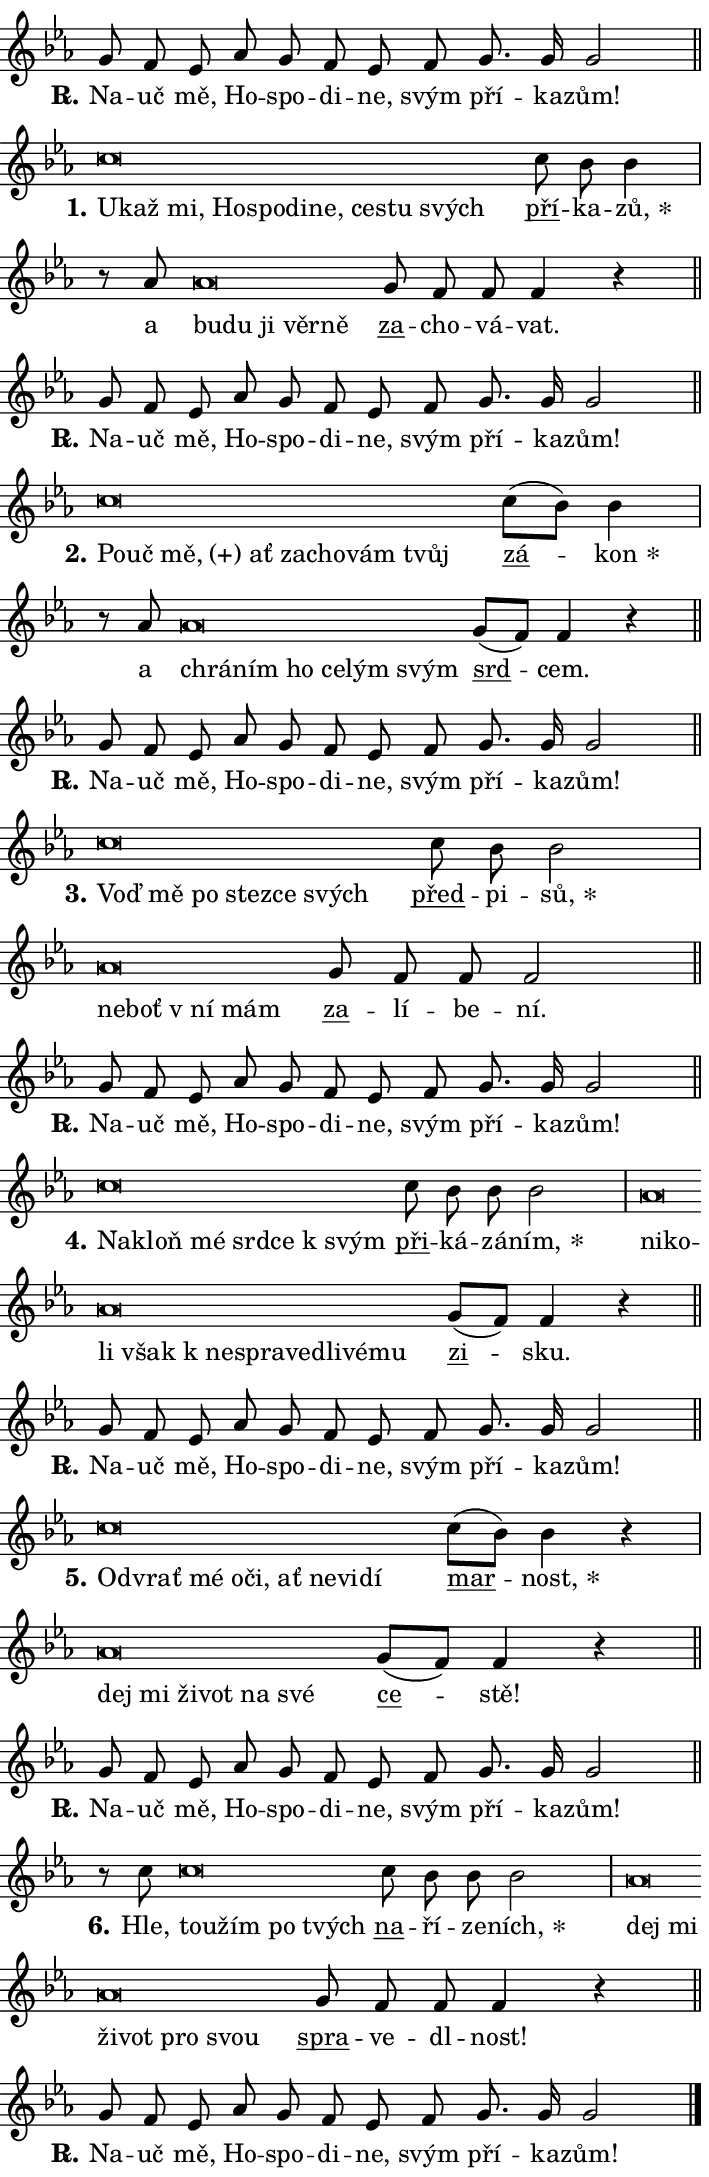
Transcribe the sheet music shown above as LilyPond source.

\version "2.24.0"
\header { tagline = "" }
\paper {
  indent = 0\cm
  top-margin = 0\cm
  right-margin = 0.13\cm % to fit lyric hyphens
  bottom-margin = 0\cm
  left-margin = 0\cm
  paper-width = 12\cm
  page-breaking = #ly:one-page-breaking
  system-system-spacing.basic-distance = #11
  score-system-spacing.basic-distance = #11
  ragged-last = ##f
}


%% Author: Thomas Morley
%% https://lists.gnu.org/archive/html/lilypond-user/2020-05/msg00002.html
#(define (line-position grob)
"Returns position of @var[grob} in current system:
   @code{'start}, if at first time-step
   @code{'end}, if at last time-step
   @code{'middle} otherwise
"
  (let* ((col (ly:item-get-column grob))
         (ln (ly:grob-object col 'left-neighbor))
         (rn (ly:grob-object col 'right-neighbor))
         (col-to-check-left (if (ly:grob? ln) ln col))
         (col-to-check-right (if (ly:grob? rn) rn col))
         (break-dir-left
           (and
             (ly:grob-property col-to-check-left 'non-musical #f)
             (ly:item-break-dir col-to-check-left)))
         (break-dir-right
           (and
             (ly:grob-property col-to-check-right 'non-musical #f)
             (ly:item-break-dir col-to-check-right))))
        (cond ((eqv? 1 break-dir-left) 'start)
              ((eqv? -1 break-dir-right) 'end)
              (else 'middle))))

#(define (tranparent-at-line-position vctor)
  (lambda (grob)
  "Relying on @code{line-position} select the relevant enry from @var{vctor}.
Used to determine transparency,"
    (case (line-position grob)
      ((end) (not (vector-ref vctor 0)))
      ((middle) (not (vector-ref vctor 1)))
      ((start) (not (vector-ref vctor 2))))))

noteHeadBreakVisibility =
#(define-music-function (break-visibility)(vector?)
"Makes @code{NoteHead}s transparent relying on @var{break-visibility}"
#{
  \override NoteHead.transparent =
    #(tranparent-at-line-position break-visibility)
#})

#(define delete-ledgers-for-transparent-note-heads
  (lambda (grob)
    "Reads whether a @code{NoteHead} is transparent.
If so this @code{NoteHead} is removed from @code{'note-heads} from
@var{grob}, which is supposed to be @code{LedgerLineSpanner}.
As a result ledgers are not printed for this @code{NoteHead}"
    (let* ((nhds-array (ly:grob-object grob 'note-heads))
           (nhds-list
             (if (ly:grob-array? nhds-array)
                 (ly:grob-array->list nhds-array)
                 '()))
           ;; Relies on the transparent-property being done before
           ;; Staff.LedgerLineSpanner.after-line-breaking is executed.
           ;; This is fragile ...
           (to-keep
             (remove
               (lambda (nhd)
                 (ly:grob-property nhd 'transparent #f))
               nhds-list)))
      ;; TODO find a better method to iterate over grob-arrays, similiar
      ;; to filter/remove etc for lists
      ;; For now rebuilt from scratch
      (set! (ly:grob-object grob 'note-heads)  '())
      (for-each
        (lambda (nhd)
          (ly:pointer-group-interface::add-grob grob 'note-heads nhd))
        to-keep))))

squashNotes = {
  \override NoteHead.X-extent = #'(-0.2 . 0.2)
  \override NoteHead.Y-extent = #'(-0.75 . 0)
  \override NoteHead.stencil =
    #(lambda (grob)
       (let ((pos (ly:grob-property grob 'staff-position)))
         (begin
           (if (< pos -7) (display "ERROR: Lower brevis then expected\n") (display ""))
           (if (<= pos -6) ly:text-interface::print ly:note-head::print))))
}
unSquashNotes = {
  \revert NoteHead.X-extent
  \revert NoteHead.Y-extent
  \revert NoteHead.stencil
}

hideNotes = \noteHeadBreakVisibility #begin-of-line-visible
unHideNotes = \noteHeadBreakVisibility #all-visible

% work-around for resetting accidentals
% https://lilypond.org/doc/v2.23/Documentation/notation/displaying-rhythms#unmetered-music
cadenzaMeasure = {
  \cadenzaOff
  \partial 1024 s1024
  \cadenzaOn
}

#(define-markup-command (accent layout props text) (markup?)
  "Underline accented syllable"
  (interpret-markup layout props
    #{\markup \override #'(offset . 4.3) \underline { #text }#}))

responsum = \markup \concat {
  "R" \hspace #-1.05 \path #0.1 #'((moveto 0 0.07) (lineto 0.9 0.8)) \hspace #0.05 "."
}

spaceSize = #0.6828661417322834 % exact space size for TeX Gyre Schola

\layout {
  \context {
    \Staff
    \remove "Time_signature_engraver"
    \override LedgerLineSpanner.after-line-breaking = #delete-ledgers-for-transparent-note-heads
  }
  \context {
    \Lyrics {
      \override LyricSpace.minimum-distance = \spaceSize
      \override LyricText.font-name = #"TeX Gyre Schola"
      \override LyricText.font-size = 1
      \override StanzaNumber.font-name = #"TeX Gyre Schola Bold"
      \override StanzaNumber.font-size = 1
    }
  }
  \context {
    \Score 
    \override NoteHead.text =
      #(lambda (grob) 
        (let ((pos (ly:grob-property grob 'staff-position)))
          #{\markup {
            \combine
              \halign #-0.55 \raise #(if (= pos -6) 0 0.5) \override #'(thickness . 2) \draw-line #'(3.2 . 0)
              \musicglyph "noteheads.sM1"
          }#}))
  }
}

% magnetic-lyrics.ily
%
%   written by
%     Jean Abou Samra <jean@abou-samra.fr>
%     Werner Lemberg <wl@gnu.org>
%
%   adapted by
%     Jiri Hon <jiri.hon@gmail.com>
%
% Version 2022-Apr-15

% https://www.mail-archive.com/lilypond-user@gnu.org/msg149350.html

#(define (Left_hyphen_pointer_engraver context)
   "Collect syllable-hyphen-syllable occurrences in lyrics and store
them in properties.  This engraver only looks to the left.  For
example, if the lyrics input is @code{foo -- bar}, it does the
following.

@itemize @bullet
@item
Set the @code{text} property of the @code{LyricHyphen} grob between
@q{foo} and @q{bar} to @code{foo}.

@item
Set the @code{left-hyphen} property of the @code{LyricText} grob with
text @q{foo} to the @code{LyricHyphen} grob between @q{foo} and
@q{bar}.
@end itemize

Use this auxiliary engraver in combination with the
@code{lyric-@/text::@/apply-@/magnetic-@/offset!} hook."
   (let ((hyphen #f)
         (text #f))
     (make-engraver
      (acknowledgers
       ((lyric-syllable-interface engraver grob source-engraver)
        (set! text grob)))
      (end-acknowledgers
       ((lyric-hyphen-interface engraver grob source-engraver)
        ;(when (not (grob::has-interface grob 'lyric-space-interface))
          (set! hyphen grob)));)
      ((stop-translation-timestep engraver)
       (when (and text hyphen)
         (ly:grob-set-object! text 'left-hyphen hyphen))
       (set! text #f)
       (set! hyphen #f)))))

#(define (lyric-text::apply-magnetic-offset! grob)
   "If the space between two syllables is less than the value in
property @code{LyricText@/.details@/.squash-threshold}, move the right
syllable to the left so that it gets concatenated with the left
syllable.

Use this function as a hook for
@code{LyricText@/.after-@/line-@/breaking} if the
@code{Left_@/hyphen_@/pointer_@/engraver} is active."
   (let ((hyphen (ly:grob-object grob 'left-hyphen #f)))
     (when hyphen
       (let ((left-text (ly:spanner-bound hyphen LEFT)))
         (when (grob::has-interface left-text 'lyric-syllable-interface)
           (let* ((common (ly:grob-common-refpoint grob left-text X))
                  (this-x-ext (ly:grob-extent grob common X))
                  (left-x-ext
                   (begin
                     ;; Trigger magnetism for left-text.
                     (ly:grob-property left-text 'after-line-breaking)
                     (ly:grob-extent left-text common X)))
                  ;; `delta` is the gap width between two syllables.
                  (delta (- (interval-start this-x-ext)
                            (interval-end left-x-ext)))
                  (details (ly:grob-property grob 'details))
                  (threshold (assoc-get 'squash-threshold details 0.2)))
             (when (< delta threshold)
               (let* (;; We have to manipulate the input text so that
                      ;; ligatures crossing syllable boundaries are not
                      ;; disabled.  For languages based on the Latin
                      ;; script this is essentially a beautification.
                      ;; However, for non-Western scripts it can be a
                      ;; necessity.
                      (lt (ly:grob-property left-text 'text))
                      (rt (ly:grob-property grob 'text))
                      (is-space (grob::has-interface hyphen 'lyric-space-interface))
                      (space (if is-space " " ""))
                      (extra-delta (if is-space spaceSize 0))
                      ;; Append new syllable.
                      (ltrt-space (if (and (string? lt) (string? rt))
                                (string-append lt space rt)
                                (make-concat-markup (list lt space rt))))
                      ;; Right-align `ltrt` to the right side.
                      (ltrt-space-markup (grob-interpret-markup
                               grob
                               (make-translate-markup
                                (cons (interval-length this-x-ext) 0)
                                (make-right-align-markup ltrt-space)))))
                 (begin
                   ;; Don't print `left-text`.
                   (ly:grob-set-property! left-text 'stencil #f)
                   ;; Set text and stencil (which holds all collected
                   ;; syllables so far) and shift it to the left.
                   (ly:grob-set-property! grob 'text ltrt-space)
                   (ly:grob-set-property! grob 'stencil ltrt-space-markup)
                   (ly:grob-translate-axis! grob (- (- delta extra-delta)) X))))))))))


#(define (lyric-hyphen::displace-bounds-first grob)
   ;; Make very sure this callback isn't triggered too early.
   (let ((left (ly:spanner-bound grob LEFT))
         (right (ly:spanner-bound grob RIGHT)))
     (ly:grob-property left 'after-line-breaking)
     (ly:grob-property right 'after-line-breaking)
     (ly:lyric-hyphen::print grob)))

squashThreshold = #0.4

\layout {
  \context {
    \Lyrics
    \consists #Left_hyphen_pointer_engraver
    \override LyricText.after-line-breaking =
      #lyric-text::apply-magnetic-offset!
    \override LyricHyphen.stencil = #lyric-hyphen::displace-bounds-first
    \override LyricText.details.squash-threshold = \squashThreshold
    \override LyricHyphen.minimum-distance = 0
    \override LyricHyphen.minimum-length = \squashThreshold
  }
}

squashText = \override LyricText.details.squash-threshold = 9999
unSquashText = \override LyricText.details.squash-threshold = \squashThreshold

leftText = \override LyricText.self-alignment-X = #LEFT
unLeftText = \revert LyricText.self-alignment-X

starOffset = #(lambda (grob) 
                (let ((x_offset (ly:self-alignment-interface::aligned-on-x-parent grob)))
                  (if (= x_offset 0) 0 (+ x_offset 1.2))))

star = #(define-music-function (syllable)(string?)
"Append star separator at the end of a syllable"
#{
  \once \override LyricText.X-offset = #starOffset
  \lyricmode { \markup {
    #syllable
    \override #'((font-name . "TeX Gyre Schola Bold")) \hspace #0.2 \lower #0.65 \larger "*"
  } }
#})

starAccent = #(define-music-function (syllable)(string?)
"Append star separator at the end of a syllable and make accent"
#{
  \once \override LyricText.X-offset = #starOffset
  \lyricmode { \markup {
    \accent #syllable
    \override #'((font-name . "TeX Gyre Schola Bold")) \hspace #0.2 \lower #0.65 \larger "*"
  } }
#})

breath = #(define-music-function (syllable)(string?)
"Append breathing indicator at the end of a syllable"
#{
  \lyricmode { \markup { #syllable "+" } }
#})

optionalBreath = #(define-music-function (syllable)(string?)
"Append optional breathing indicator at the end of a syllable"
#{
  \lyricmode { \markup { #syllable "(+)" } }
#})


\score {
    <<
        \new Voice = "melody" { \cadenzaOn \key es \major \relative { g'8 f es as g \bar "" f es f \bar "" g8. g16 g2 \cadenzaMeasure \bar "||" \break } }
        \new Lyrics \lyricsto "melody" { \lyricmode { \set stanza = \responsum
Na -- uč mě, Ho -- spo -- di -- ne, svým pří -- ka -- zům! } }
    >>
    \layout {}
}

\score {
    <<
        \new Voice = "melody" { \cadenzaOn \key es \major \relative { \squashNotes c''\breve*1/16 \hideNotes \breve*1/16 \bar "" \breve*1/16 \bar "" \breve*1/16 \bar "" \breve*1/16 \bar "" \breve*1/16 \bar "" \breve*1/16 \bar "" \breve*1/16 \bar "" \breve*1/16 \breve*1/16 \bar "" \unHideNotes \unSquashNotes \bar "" c8 bes bes4 \cadenzaMeasure \bar "|" r8 as8 \squashNotes as\breve*1/16 \hideNotes \breve*1/16 \bar "" \breve*1/16 \bar "" \breve*1/16 \breve*1/16 \bar "" \unHideNotes \unSquashNotes \bar "" g8 f f f4 r \cadenzaMeasure \bar "||" \break } }
        \new Lyrics \lyricsto "melody" { \lyricmode { \set stanza = "1."
\leftText U -- \squashText kaž mi, Ho -- spo -- di -- ne, ce -- stu svých \unLeftText \unSquashText \markup \accent pří -- ka -- \star zů, a \leftText bu -- \squashText du ji věr -- ně \unLeftText \unSquashText \markup \accent za -- cho -- vá -- vat. } }
    >>
    \layout {}
}

\score {
    <<
        \new Voice = "melody" { \cadenzaOn \key es \major \relative { g'8 f es as g \bar "" f es f \bar "" g8. g16 g2 \cadenzaMeasure \bar "||" \break } }
        \new Lyrics \lyricsto "melody" { \lyricmode { \set stanza = \responsum
Na -- uč mě, Ho -- spo -- di -- ne, svým pří -- ka -- zům! } }
    >>
    \layout {}
}

\score {
    <<
        \new Voice = "melody" { \cadenzaOn \key es \major \relative { \squashNotes c''\breve*1/16 \hideNotes \breve*1/16 \bar "" \breve*1/16 \bar "" \breve*1/16 \bar "" \breve*1/16 \bar "" \breve*1/16 \bar "" \breve*1/16 \breve*1/16 \bar "" \unHideNotes \unSquashNotes \bar "" c8[( bes)] bes4 \cadenzaMeasure \bar "|" r8 as8 \squashNotes as\breve*1/16 \hideNotes \breve*1/16 \bar "" \breve*1/16 \bar "" \breve*1/16 \bar "" \breve*1/16 \breve*1/16 \bar "" \unHideNotes \unSquashNotes \bar "" g8[( f)] f4 r \cadenzaMeasure \bar "||" \break } }
        \new Lyrics \lyricsto "melody" { \lyricmode { \set stanza = "2."
\leftText Po -- \squashText uč \optionalBreath mě, ať za -- cho -- vám tvůj \unLeftText \unSquashText \markup \accent zá -- \star kon a \leftText chrá -- \squashText ním ho ce -- lým svým \unLeftText \unSquashText \markup \accent srd -- cem. } }
    >>
    \layout {}
}

\score {
    <<
        \new Voice = "melody" { \cadenzaOn \key es \major \relative { g'8 f es as g \bar "" f es f \bar "" g8. g16 g2 \cadenzaMeasure \bar "||" \break } }
        \new Lyrics \lyricsto "melody" { \lyricmode { \set stanza = \responsum
Na -- uč mě, Ho -- spo -- di -- ne, svým pří -- ka -- zům! } }
    >>
    \layout {}
}

\score {
    <<
        \new Voice = "melody" { \cadenzaOn \key es \major \relative { \squashNotes c''\breve*1/16 \hideNotes \breve*1/16 \bar "" \breve*1/16 \bar "" \breve*1/16 \bar "" \breve*1/16 \breve*1/16 \bar "" \unHideNotes \unSquashNotes \bar "" c8 bes bes2 \cadenzaMeasure \bar "|" \squashNotes as\breve*1/16 \hideNotes \breve*1/16 \bar "" \breve*1/16 \breve*1/16 \bar "" \unHideNotes \unSquashNotes \bar "" g8 f f f2 \cadenzaMeasure \bar "||" \break } }
        \new Lyrics \lyricsto "melody" { \lyricmode { \set stanza = "3."
\leftText Voď \squashText mě po stez -- ce svých \unLeftText \unSquashText \markup \accent před -- pi -- \star sů, \leftText ne -- \squashText boť "v ní" mám \unLeftText \unSquashText \markup \accent za -- lí -- be -- ní. } }
    >>
    \layout {}
}

\score {
    <<
        \new Voice = "melody" { \cadenzaOn \key es \major \relative { g'8 f es as g \bar "" f es f \bar "" g8. g16 g2 \cadenzaMeasure \bar "||" \break } }
        \new Lyrics \lyricsto "melody" { \lyricmode { \set stanza = \responsum
Na -- uč mě, Ho -- spo -- di -- ne, svým pří -- ka -- zům! } }
    >>
    \layout {}
}

\score {
    <<
        \new Voice = "melody" { \cadenzaOn \key es \major \relative { \squashNotes c''\breve*1/16 \hideNotes \breve*1/16 \bar "" \breve*1/16 \bar "" \breve*1/16 \bar "" \breve*1/16 \breve*1/16 \bar "" \unHideNotes \unSquashNotes \bar "" c8 bes bes bes2 \cadenzaMeasure \bar "|" \squashNotes as\breve*1/16 \hideNotes \breve*1/16 \bar "" \breve*1/16 \bar "" \breve*1/16 \bar "" \breve*1/16 \bar "" \breve*1/16 \bar "" \breve*1/16 \bar "" \breve*1/16 \bar "" \breve*1/16 \breve*1/16 \bar "" \unHideNotes \unSquashNotes \bar "" g8[( f)] f4 r \cadenzaMeasure \bar "||" \break } }
        \new Lyrics \lyricsto "melody" { \lyricmode { \set stanza = "4."
\leftText Na -- \squashText kloň mé srd -- ce "k svým" \unLeftText \unSquashText \markup \accent při -- ká -- zá -- \star ním, \leftText ni -- \squashText ko -- li však "k ne" -- spra -- ve -- dli -- vé -- mu \unLeftText \unSquashText \markup \accent zi -- sku. } }
    >>
    \layout {}
}

\score {
    <<
        \new Voice = "melody" { \cadenzaOn \key es \major \relative { g'8 f es as g \bar "" f es f \bar "" g8. g16 g2 \cadenzaMeasure \bar "||" \break } }
        \new Lyrics \lyricsto "melody" { \lyricmode { \set stanza = \responsum
Na -- uč mě, Ho -- spo -- di -- ne, svým pří -- ka -- zům! } }
    >>
    \layout {}
}

\score {
    <<
        \new Voice = "melody" { \cadenzaOn \key es \major \relative { \squashNotes c''\breve*1/16 \hideNotes \breve*1/16 \bar "" \breve*1/16 \bar "" \breve*1/16 \bar "" \breve*1/16 \bar "" \breve*1/16 \bar "" \breve*1/16 \bar "" \breve*1/16 \breve*1/16 \bar "" \unHideNotes \unSquashNotes \bar "" c8[( bes)] bes4 r \cadenzaMeasure \bar "|" \squashNotes as\breve*1/16 \hideNotes \breve*1/16 \bar "" \breve*1/16 \bar "" \breve*1/16 \bar "" \breve*1/16 \breve*1/16 \bar "" \unHideNotes \unSquashNotes \bar "" g8[( f)] f4 r \cadenzaMeasure \bar "||" \break } }
        \new Lyrics \lyricsto "melody" { \lyricmode { \set stanza = "5."
\leftText Od -- \squashText vrať mé o -- či, ať ne -- vi -- dí \unLeftText \unSquashText \markup \accent mar -- \star nost, \leftText dej \squashText mi ži -- vot na své \unLeftText \unSquashText \markup \accent ce -- stě! } }
    >>
    \layout {}
}

\score {
    <<
        \new Voice = "melody" { \cadenzaOn \key es \major \relative { g'8 f es as g \bar "" f es f \bar "" g8. g16 g2 \cadenzaMeasure \bar "||" \break } }
        \new Lyrics \lyricsto "melody" { \lyricmode { \set stanza = \responsum
Na -- uč mě, Ho -- spo -- di -- ne, svým pří -- ka -- zům! } }
    >>
    \layout {}
}

\score {
    <<
        \new Voice = "melody" { \cadenzaOn \key es \major \relative { r8 c''8 \squashNotes c\breve*1/16 \hideNotes \breve*1/16 \bar "" \breve*1/16 \breve*1/16 \bar "" \unHideNotes \unSquashNotes \bar "" c8 bes bes bes2 \cadenzaMeasure \bar "|" \squashNotes as\breve*1/16 \hideNotes \breve*1/16 \bar "" \breve*1/16 \bar "" \breve*1/16 \bar "" \breve*1/16 \breve*1/16 \bar "" \unHideNotes \unSquashNotes \bar "" g8 f f f4 r \cadenzaMeasure \bar "||" \break } }
        \new Lyrics \lyricsto "melody" { \lyricmode { \set stanza = "6."
Hle, \leftText tou -- \squashText žím po tvých \unLeftText \unSquashText \markup \accent na -- ří -- ze -- \star ních, \leftText dej \squashText mi ži -- vot pro svou \unLeftText \unSquashText \markup \accent spra -- ve -- dl -- nost! } }
    >>
    \layout {}
}

\score {
    <<
        \new Voice = "melody" { \cadenzaOn \key es \major \relative { g'8 f es as g \bar "" f es f \bar "" g8. g16 g2 \cadenzaMeasure \bar "||" \break } \bar "|." }
        \new Lyrics \lyricsto "melody" { \lyricmode { \set stanza = \responsum
Na -- uč mě, Ho -- spo -- di -- ne, svým pří -- ka -- zům! } }
    >>
    \layout {}
}
